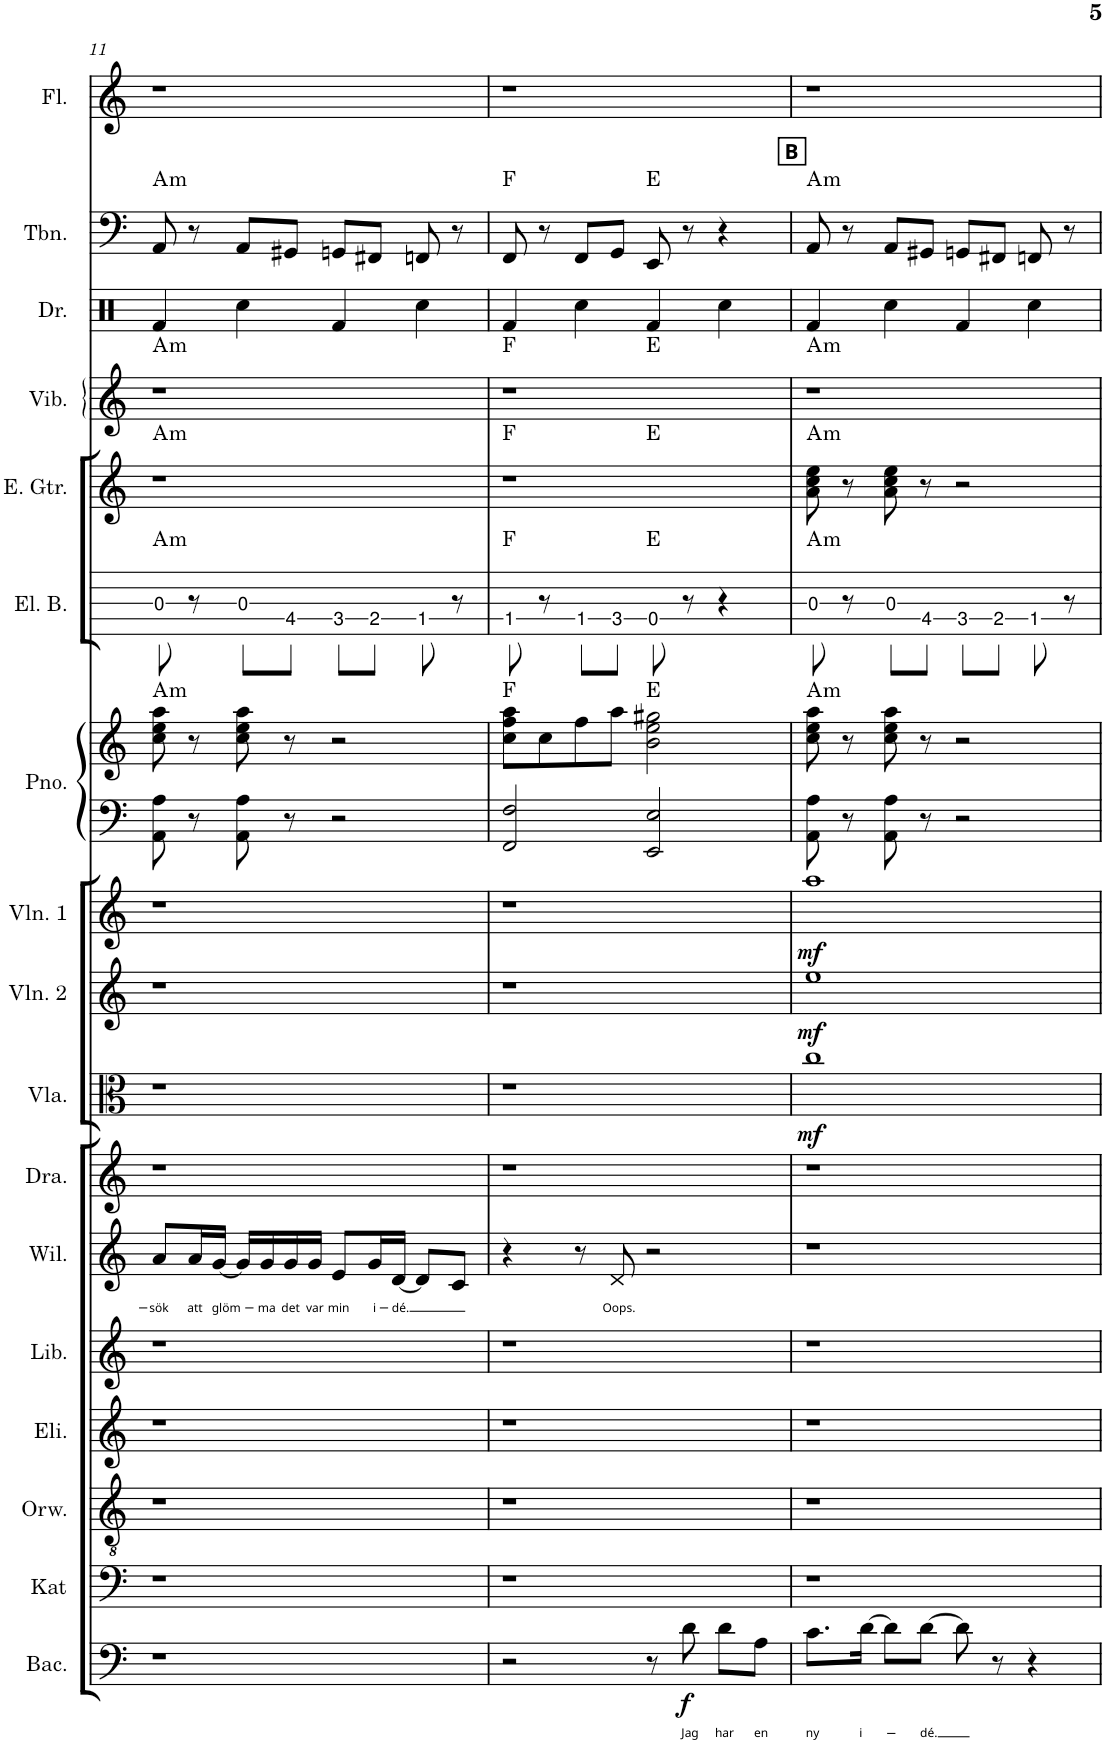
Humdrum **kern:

**kern	**text	**dynam	**kern	**kern	**kern	**kern	**kern	**text	**kern	**kern	**dynam	**kern	**dynam	**kern	**dynam	**kern	**kern	**harte	**kern	**kern	**kern	**harte	**kern	**kern	**harte	**kern
*part17	*part17	*part17	*part16	*part15	*part14	*part13	*part12	*part12	*part11	*part10	*part10	*part9	*part9	*part8	*part8	*part7	*part7	*part7	*part6	*part5	*part4	*part4	*part3	*part2	*part2	*part1
*staff18	*staff18	*staff18	*staff17	*staff16	*staff15	*staff14	*staff13	*staff13	*staff12	*staff11	*staff11	*staff10	*staff10	*staff9	*staff9	*staff8	*staff7	*	*staff6	*staff5	*staff4	*	*staff3	*staff2	*	*staff1
*I"Bacon	*	*	*I"Kat	*I"Orwen	*I"Elisabet	*I"Libby	*I"Wilma Shakespeare	*	*I"Drake	*I"Viola	*	*I"Violin 2	*	*I"Violin 1	*	*I"Piano	*	*	*I"5-str. Electric Bass	*I"Electric Guitar	*I"Vibraphone	*	*I"Drum Set	*I"Trombone	*	*I"Flute
*I'Bac.	*	*	*I'Kat	*I'Orw.	*I'Eli.	*I'Lib.	*I'Wil.	*	*I'Dra.	*I'Vla.	*	*I'Vln. 2	*	*I'Vln. 1	*	*I'Pno.	*	*	*I'El. B.	*I'E. Gtr.	*I'Vib.	*	*I'Dr.	*I'Tbn.	*	*I'Fl.
!!LO:PB:g=z
*clefF4	*	*	*clefF4	*clefGv2	*clefG2	*clefG2	*clefG2	*	*clefG2	*clefC3	*	*clefG2	*	*clefG2	*	*clefF4	*clefG2	*	*	*clefG2	*clefG2	*	*clefX	*clefF4	*	*clefG2
*	*	*	*	*Trd7c12	*	*	*	*	*	*	*	*	*	*	*	*	*	*	*Trd7c12	*Trd7c12	*	*	*	*	*	*Trd-7c-12
*k[]	*	*	*k[]	*k[]	*k[]	*k[]	*k[]	*	*k[]	*k[]	*	*k[]	*	*k[]	*	*k[]	*k[]	*	*k[]	*k[]	*k[]	*	*k[]	*k[]	*	*k[]
*M4/4	*	*	*M4/4	*M4/4	*M4/4	*M4/4	*M4/4	*	*M4/4	*M4/4	*	*M4/4	*	*M4/4	*	*M4/4	*M4/4	*	*M4/4	*M4/4	*M4/4	*	*M4/4	*M4/4	*	*M4/4
=11	=11	=11	=11	=11	=11	=11	=11	=11	=11	=11	=11	=11	=11	=11	=11	=11	=11	=11	=11	=11	=11	=11	=11	=11	=11	=11
!	!	!	!	!	!	!	!	!LO:LY:b	!	!	!	!	!	!	!	!	!	!LO:H:kt=m	!	!	!	!LO:H:kt=m	!	!	!LO:H:kt=m	!
1r	.	.	1r	1r	1r	1r	8a/L	-sök	1r	1r	.	1r	.	1r	.	8AA\ 8A\	8cc\ 8ee\ 8aa\	A:min	8AA\	1r	1r	A:min	4Rf/	8AA/	A:min	1r
!	!	!	!	!	!	!	!	!LO:LY:b	!	!	!	!	!	!	!	!	!	!	!	!	!	!	!	!	!	!
.	.	.	.	.	.	.	16a/L	att	.	.	.	.	.	.	.	8r	8r	.	8r	.	.	.	.	8r	.	.
!	!	!	!	!	!	!	!	!LO:LY:b	!	!	!	!	!	!	!	!	!	!	!	!	!	!	!	!	!	!
.	.	.	.	.	.	.	[16g/JJ	glöm-	.	.	.	.	.	.	.	.	.	.	.	.	.	.	.	.	.	.
.	.	.	.	.	.	.	16g/LL]	.	.	.	.	.	.	.	.	8AA\ 8A\	8cc\ 8ee\ 8aa\	.	8AA\L	.	.	.	4Rcc\	8AA/L	.	.
!	!	!	!	!	!	!	!	!LO:LY:b	!	!	!	!	!	!	!	!	!	!	!	!	!	!	!	!	!	!
.	.	.	.	.	.	.	16g/	-ma	.	.	.	.	.	.	.	.	.	.	.	.	.	.	.	.	.	.
!	!	!	!	!	!	!	!	!LO:LY:b	!	!	!	!	!	!	!	!	!	!	!	!	!	!	!	!	!	!
.	.	.	.	.	.	.	16g/	det	.	.	.	.	.	.	.	8r	8r	.	8GG#\J	.	.	.	.	8GG#X/J	.	.
!	!	!	!	!	!	!	!	!LO:LY:b	!	!	!	!	!	!	!	!	!	!	!	!	!	!	!	!	!	!
.	.	.	.	.	.	.	16g/JJ	var	.	.	.	.	.	.	.	.	.	.	.	.	.	.	.	.	.	.
!	!	!	!	!	!	!	!	!LO:LY:b	!	!	!	!	!	!	!	!	!	!	!	!	!	!	!	!	!	!
.	.	.	.	.	.	.	8e/L	min	.	.	.	.	.	.	.	2r	2r	.	8GG\L	.	.	.	4Rf/	8GGn/L	.	.
!	!	!	!	!	!	!	!	!LO:LY:b	!	!	!	!	!	!	!	!	!	!	!	!	!	!	!	!	!	!
.	.	.	.	.	.	.	16g/L	i-	.	.	.	.	.	.	.	.	.	.	8FF#\J	.	.	.	.	8FF#X/J	.	.
!	!	!	!	!	!	!	!	!LO:LY:b	!	!	!	!	!	!	!	!	!	!	!	!	!	!	!	!	!	!
.	.	.	.	.	.	.	[16d/JJ	-dé.	.	.	.	.	.	.	.	.	.	.	.	.	.	.	.	.	.	.
.	.	.	.	.	.	.	8d/L]	.	.	.	.	.	.	.	.	.	.	.	8FF\	.	.	.	4Rcc\	8FFn/	.	.
.	.	.	.	.	.	.	8c/J	.	.	.	.	.	.	.	.	.	.	.	8r	.	.	.	.	8r	.	.
=12	=12	=12	=12	=12	=12	=12	=12	=12	=12	=12	=12	=12	=12	=12	=12	=12	=12	=12	=12	=12	=12	=12	=12	=12	=12	=12
*	*	*	*	*	*	*	*	*	*	*	*	*	*	*	*	*	*	*	*	*	*^	*	*	*	*	*
2r	.	.	1r	1r	1r	1r	4r	.	1r	1r	.	1r	.	1r	.	2FF/ 2F/	8cc\ 8ff\ 8aa\L	F:maj	8FF\	1r	1r	2ryy	F:maj	4Rf/	8FF/	F:maj	1r
.	.	.	.	.	.	.	.	.	.	.	.	.	.	.	.	.	8cc\	.	8r	.	.	.	.	.	8r	.	.
.	.	.	.	.	.	.	8r	.	.	.	.	.	.	.	.	.	8ff\	.	8FF\L	.	.	.	.	4Rcc\	8FF/L	.	.
!	!	!	!	!	!	!	!	!LO:LY:b	!	!	!	!	!	!	!	!	!	!	!	!	!	!	!	!	!	!	!
.	.	.	.	.	.	.	8d/	Oops.	.	.	.	.	.	.	.	.	8aa\J	.	8GG\J	.	.	.	.	.	8GG/J	.	.
8r	.	.	.	.	.	.	2r	.	.	.	.	.	.	.	.	2EE/ 2E/	2b\ 2ee\ 2gg#X\	E:maj	8EE\	.	.	2ryy	E:maj	4Rf/	8EE/	E:maj	.
!	!LO:LY:b	!LO:DY:b	!	!	!	!	!	!	!	!	!	!	!	!	!	!	!	!	!	!	!	!	!	!	!	!	!
8d\	Jag	f	.	.	.	.	.	.	.	.	.	.	.	.	.	.	.	.	8r	.	.	.	.	.	8r	.	.
!	!LO:LY:b	!	!	!	!	!	!	!	!	!	!	!	!	!	!	!	!	!	!	!	!	!	!	!	!	!	!
8d\L	har	.	.	.	.	.	.	.	.	.	.	.	.	.	.	.	.	.	4r	.	.	.	.	4Rcc\	4r	.	.
!	!LO:LY:b	!	!	!	!	!	!	!	!	!	!	!	!	!	!	!	!	!	!	!	!	!	!	!	!	!	!
8A\J	en	.	.	.	.	.	.	.	.	.	.	.	.	.	.	.	.	.	.	.	.	.	.	.	.	.	.
!!LO:REH:place=s1:b:B:cj:t=B
=13	=13	=13	=13	=13	=13	=13	=13	=13	=13	=13	=13	=13	=13	=13	=13	=13	=13	=13	=13	=13	=13	=13	=13	=13	=13	=13	=13
!	!LO:LY:b	!	!	!	!	!	!	!	!	!	!LO:DY:b	!	!LO:DY:b	!	!LO:DY:b	!	!	!LO:H:kt=m	!	!	!	!	!LO:H:kt=m	!	!	!LO:H:kt=m	!
*	*	*	*	*	*	*	*	*	*	*	*	*	*	*	*	*	*	*	*	*	*v	*v	*	*	*	*	*
8.c\L	ny	.	1r	1r	1r	1r	1r	.	1r	1cc	mf	1ee	mf	1aa	mf	8AA\ 8A\	8cc\ 8ee\ 8aa\	A:min	8AA\	8a\ 8cc\ 8ee\	1r	A:min	4Rf/	8AA/	A:min	1r
.	.	.	.	.	.	.	.	.	.	.	.	.	.	.	.	8r	8r	.	8r	8r	.	.	.	8r	.	.
!	!LO:LY:b	!	!	!	!	!	!	!	!	!	!	!	!	!	!	!	!	!	!	!	!	!	!	!	!	!
[16d\Jk	i-	.	.	.	.	.	.	.	.	.	.	.	.	.	.	.	.	.	.	.	.	.	.	.	.	.
8d\L]	.	.	.	.	.	.	.	.	.	.	.	.	.	.	.	8AA\ 8A\	8cc\ 8ee\ 8aa\	.	8AA\L	8a\ 8cc\ 8ee\	.	.	4Rcc\	8AA/L	.	.
!	!LO:LY:b	!	!	!	!	!	!	!	!	!	!	!	!	!	!	!	!	!	!	!	!	!	!	!	!	!
[8d\J	-dé.	.	.	.	.	.	.	.	.	.	.	.	.	.	.	8r	8r	.	8GG#\J	8r	.	.	.	8GG#X/J	.	.
8d\]	.	.	.	.	.	.	.	.	.	.	.	.	.	.	.	2r	2r	.	8GG\L	2r	.	.	4Rf/	8GGn/L	.	.
8r	.	.	.	.	.	.	.	.	.	.	.	.	.	.	.	.	.	.	8FF#\J	.	.	.	.	8FF#X/J	.	.
4r	.	.	.	.	.	.	.	.	.	.	.	.	.	.	.	.	.	.	8FF\	.	.	.	4Rcc\	8FFn/	.	.
.	.	.	.	.	.	.	.	.	.	.	.	.	.	.	.	.	.	.	8r	.	.	.	.	8r	.	.
=	=	=	=	=	=	=	=	=	=	=	=	=	=	=	=	=	=	=	=	=	=	=	=	=	=	=
*-	*-	*-	*-	*-	*-	*-	*-	*-	*-	*-	*-	*-	*-	*-	*-	*-	*-	*-	*-	*-	*-	*-	*-	*-	*-	*-
